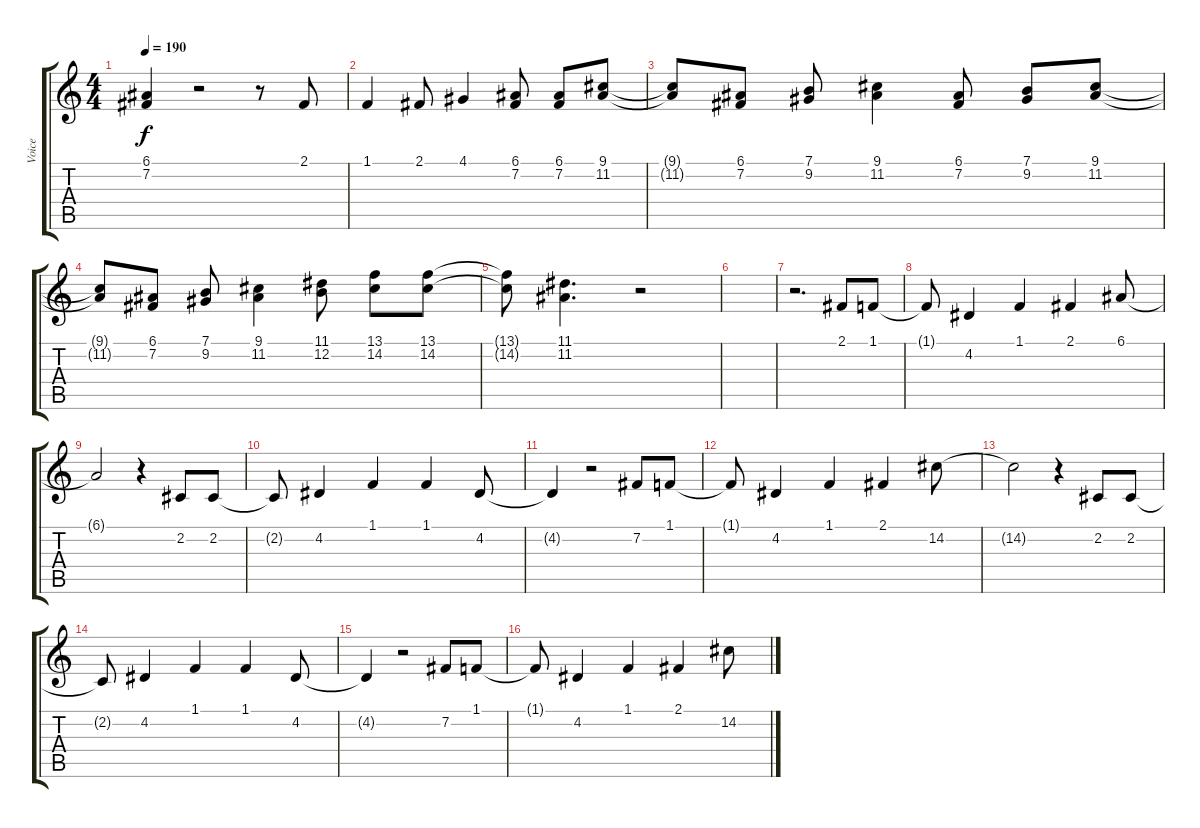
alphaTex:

\track ("Voice" "Voice") {instrument clarinet}
\staff {score tabs}
\tuning (E4 B3 G3 D3 A2 E2) {hide}
\ts (4 4)
\tempo 190
\clef g2
\ks c
(6.1{t} 7.2{t}).4{dy f} r.2 r.8 2.1.8 |
1.1.4 2.1.8 4.1.4 (6.1 7.2).8 (6.1 7.2).8 (9.1 11.2).8 |
(9.1{t} 11.2{t}).8 (6.1 7.2).8 (7.1 9.2).8 (9.1 11.2).4 (6.1 7.2).8 (7.1 9.2).8 (9.1 11.2).8 |
(9.1{t} 11.2{t}).8 (6.1 7.2).8 (7.1 9.2).8 (9.1 11.2).4 (11.1 12.2).8 (13.1 14.2).8 (13.1 14.2).8 |
(13.1{t} 14.2{t}).8 (11.1 11.2).4{d} r.2 |
|
r.2{d} 2.1.8 1.1.8 |
1.1{t}.8 4.2.4 1.1.4 2.1.4 6.1.8 |
6.1{t}.2 r.4 2.2.8 2.2.8 |
2.2{t}.8 4.2.4 1.1.4 1.1.4 4.2.8 |
4.2{t}.4 r.2 7.2.8 1.1.8 |
1.1{t}.8 4.2.4 1.1.4 2.1.4 14.2.8 |
14.2{t}.2 r.4 2.2.8 2.2.8 |
2.2{t}.8 4.2.4 1.1.4 1.1.4 4.2.8 |
4.2{t}.4 r.2 7.2.8 1.1.8 |
1.1{t}.8 4.2.4 1.1.4 2.1.4 14.2.8
